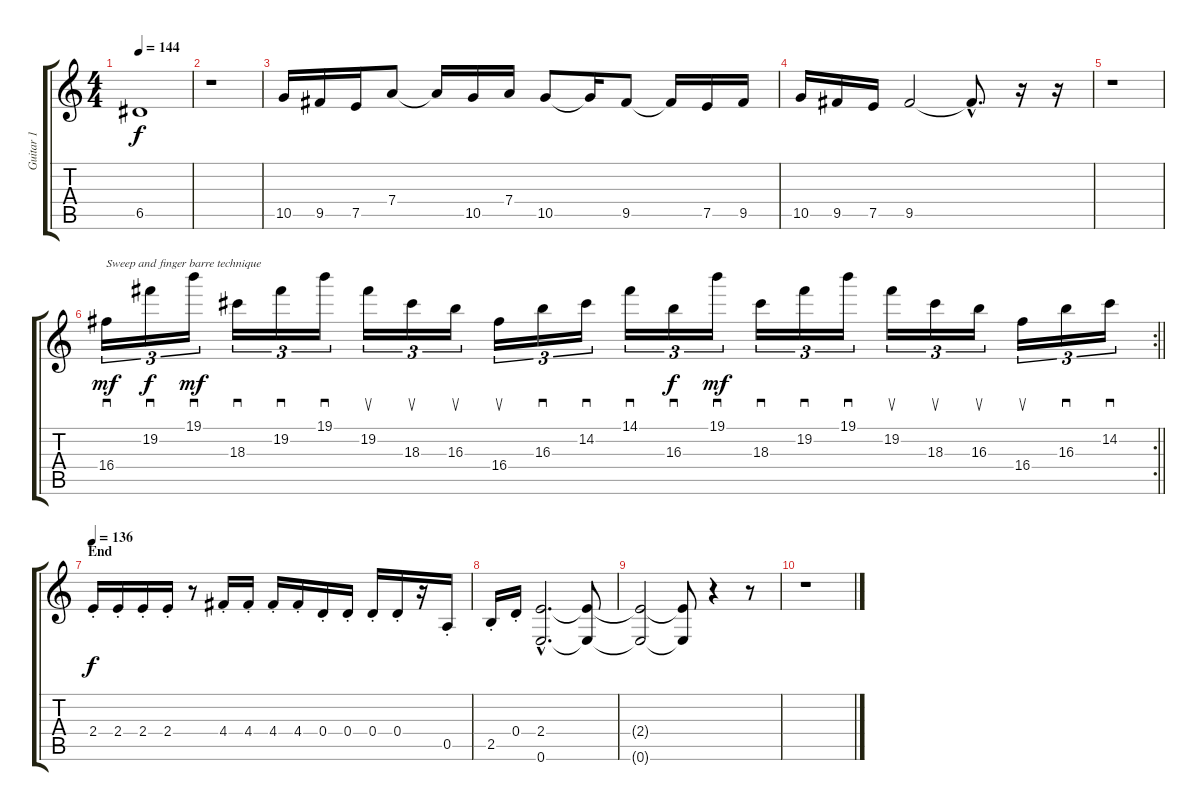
\track ("Guitar 1" "Guitar 1") {instrument overdrivenguitar}
\staff {score tabs}
\tuning (E4 B3 G3 D3 A2 E2) {hide}
\ts (4 4)
\tempo 144
\clef g2
\ks c
6.5.1{dy f} |
r.1 |
10.5.16 9.5.16 7.5.16 7.4.8 7.4{t}.16 10.5.16 7.4.16 10.5.8 10.5{t}.16 9.5.8 9.5{t}.16 7.5.16 9.5.16 |
10.5.16 9.5.16 7.5.16 9.5.2 9.5{hac t}.8{d} r.16 r.16 |
r.1 |
\rc 2
\barLineRight lightlight
16.4.16{sd tu (3 2) txt "Sweep and finger barre technique" dy mf} 19.2.16{sd tu (3 2) dy f} 19.1.16{sd tu (3 2) dy mf} 18.3.16{sd tu (3 2)} 19.2.16{sd tu (3 2)} 19.1.16{sd tu (3 2)} 19.2.16{su tu (3 2)} 18.3.16{su tu (3 2)} 16.3.16{su tu (3 2)} 16.4.16{su tu (3 2)} 16.3.16{sd tu (3 2)} 14.2.16{sd tu (3 2)} 14.1.16{sd tu (3 2)} 16.3.16{sd tu (3 2) dy f} 19.1.16{sd tu (3 2) dy mf} 18.3.16{sd tu (3 2)} 19.2.16{sd tu (3 2)} 19.1.16{sd tu (3 2)} 19.2.16{su tu (3 2)} 18.3.16{su tu (3 2)} 16.3.16{su tu (3 2)} 16.4.16{su tu (3 2)} 16.3.16{sd tu (3 2)} 14.2.16{sd tu (3 2)} |
\section ("" "End")
\tempo 136
2.4{st}.16{dy f} 2.4{st}.16 2.4{st}.16 2.4{st}.16 r.8 4.4{st}.16 4.4{st}.16 4.4{st}.16 4.4{st}.16 0.4{st}.16 0.4{st}.16 0.4{st}.16 0.4{st}.16 r.16 0.5{st}.16 |
2.5{st}.16 0.4{st}.16 (2.4{hac} 0.6{hac}).2{d} (2.4{t} 0.6{t}).8 |
(2.4{t} 0.6{t}).2 (2.4{t} 0.6{t}).8 r.4 r.8 |
r.1
